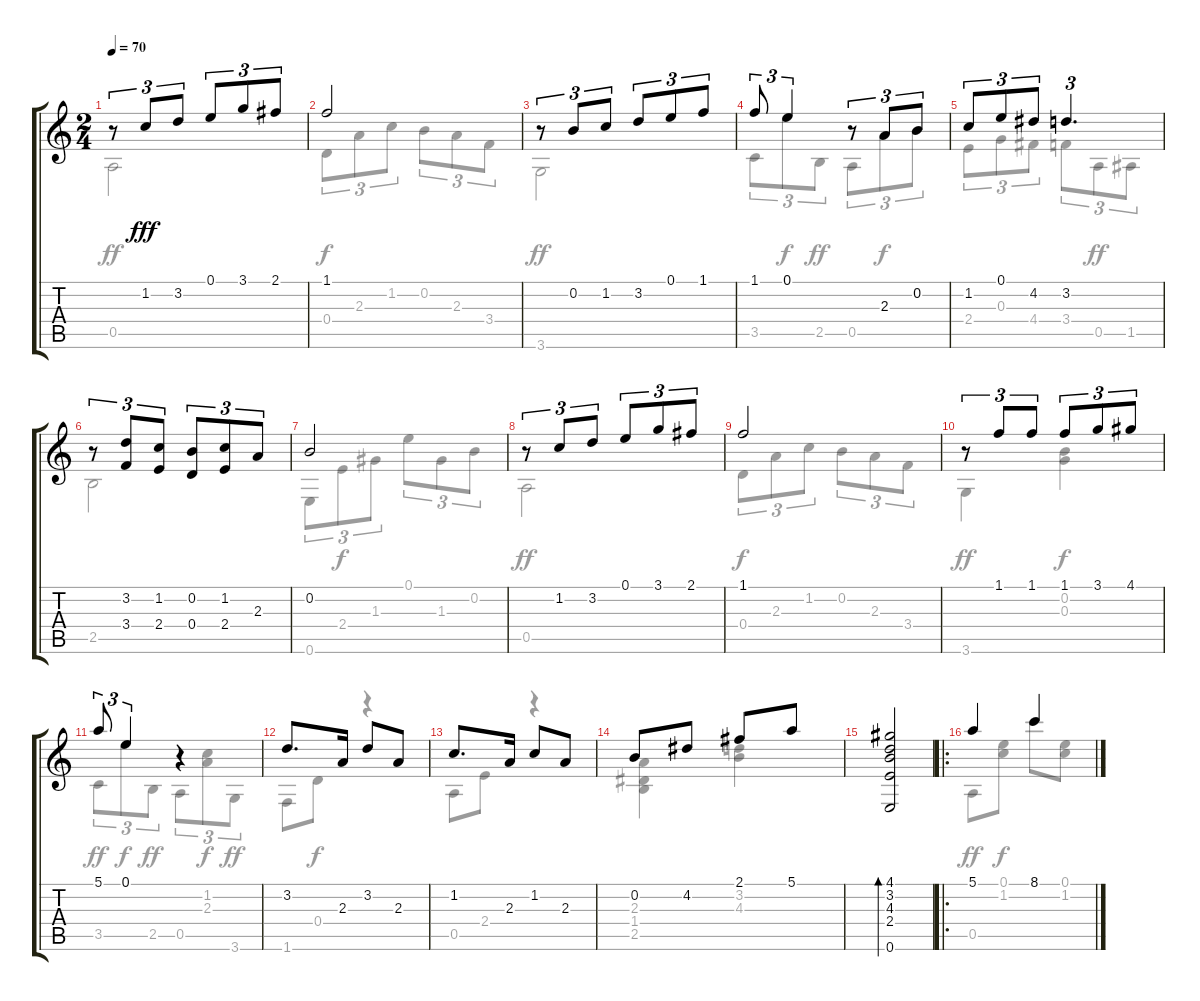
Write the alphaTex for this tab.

\track "" {instrument acousticguitarsteel}
\staff {score tabs}
\tuning (E4 B3 G3 D3 A2 E2) {hide}
\voice
\ts (2 4)
\tempo 70
\clef g2
\ks c
r.8{tu (3 2) dy fff instrument acousticguitarsteel} 1.2.8{tu (3 2)} 3.2.8{tu (3 2)} 0.1.8{tu (3 2)} 3.1.8{tu (3 2)} 2.1.8{tu (3 2)} |
1.1.2 |
r.8{tu (3 2)} 0.2.8{tu (3 2) beam merge} 1.2.8{tu (3 2)} 3.2.8{tu (3 2)} 0.1.8{tu (3 2) beam merge} 1.1.8{tu (3 2)} |
1.1.8{tu (3 2)} 0.1.4{tu (3 2)} r.8{tu (3 2)} 2.3.8{tu (3 2)} 0.2.8{tu (3 2)} |
1.2.8{tu (3 2)} 0.1.8{tu (3 2)} 4.2.8{tu (3 2)} 3.2.4{d tu (3 2)} |
r.8{tu (3 2)} (3.2 3.4).8{tu (3 2)} (1.2 2.4).8{tu (3 2)} (0.2 0.4).8{tu (3 2)} (1.2 2.4).8{tu (3 2)} 2.3.8{tu (3 2)} |
0.2.2 |
r.8{tu (3 2)} 1.2.8{tu (3 2)} 3.2.8{tu (3 2)} 0.1.8{tu (3 2)} 3.1.8{tu (3 2)} 2.1.8{tu (3 2)} |
1.1.2 |
r.8{tu (3 2)} 1.1.8{tu (3 2)} 1.1.8{tu (3 2)} 1.1.8{tu (3 2)} 3.1.8{tu (3 2)} 4.1.8{tu (3 2)} |
5.1.8{tu (3 2)} 0.1.4{tu (3 2)} r.4 |
3.2.8{d} 2.3.16 3.2.8 2.3.8 |
1.2.8{d} 2.3.16 1.2.8 2.3.8 |
0.2.8 4.2.8 2.1.8 5.1.8 |
(4.1 3.2 4.3 2.4 0.6).2{bd 240} |
\ro
5.1.4 8.1.4
\voice
\clef g2
\ottava regular
\simile none
\ks c
0.5.2{dy ff} |
0.4.8{tu (3 2) dy f} 2.3.8{tu (3 2)} 1.2.8{tu (3 2)} 0.2.8{tu (3 2)} 2.3.8{tu (3 2)} 3.4.8{tu (3 2)} |
3.6.2{dy ff} |
3.5.8{tu (3 2)} 0.1.8{tu (3 2) dy f} 2.5.8{tu (3 2) dy ff} 0.5.8{tu (3 2)} 2.3.8{tu (3 2) dy f} 0.2.8{tu (3 2)} |
2.4.8{tu (3 2)} 0.3.8{tu (3 2)} 4.4.8{tu (3 2)} 3.4.8{tu (3 2)} 0.5.8{tu (3 2) dy ff} 1.5.8{tu (3 2)} |
2.5.2 |
0.6.8{tu (3 2)} 2.4.8{tu (3 2) dy f} 1.3.8{tu (3 2)} 0.1.8{tu (3 2)} 1.3.8{tu (3 2)} 0.2.8{tu (3 2)} |
0.5.2{dy ff} |
0.4.8{tu (3 2) dy f} 2.3.8{tu (3 2)} 1.2.8{tu (3 2)} 0.2.8{tu (3 2)} 2.3.8{tu (3 2)} 3.4.8{tu (3 2)} |
3.6.4{dy ff} (0.2 0.3).4{dy f} |
3.5.8{tu (3 2) dy ff} 0.1.8{tu (3 2) dy f} 2.5.8{tu (3 2) dy ff} 0.5.8{tu (3 2)} (1.2 2.3).8{tu (3 2) dy f} 3.6.8{tu (3 2) dy ff} |
1.6.8 0.4.8{dy f} r.4 |
0.5.8 2.4.8 r.4 |
(2.3 1.4 2.5).4 (3.2 4.3).4 |
|
0.5.8{dy ff} (0.1 1.2).8{dy f} 8.1.8 (0.1 1.2).8
